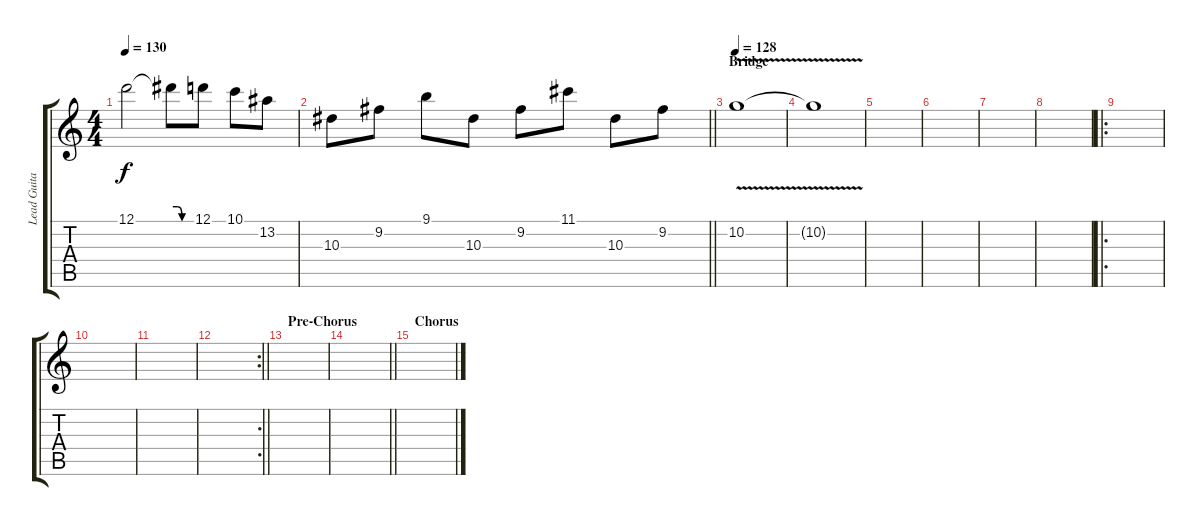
\track ("Lead Guitar 1" "Lead Guita") {instrument overdrivenguitar}
\staff {score tabs}
\tuning (D4 A3 F3 C3 G2 D2) {hide}
\ts (4 4)
\tempo 130
\clef g2
\ks c
12.1{t}.2{dy f} 12.1{be (custom 0 2 15 2 30 0 60 0) t}.8 12.1.8 10.1.8 13.2.8 |
\barLineRight lightlight
10.3.8 9.2.8 9.1.8 10.3.8 9.2.8 11.1.8 10.3.8 9.2.8 |
\section ("" "Bridge")
\tempo 128
10.2{v}.1 |
10.2{v t}.1 |
|
|
|
|
\ro
|
|
|
\rc 2
\barLineRight lightlight
|
\section ("" "Pre-Chorus")
|
\barLineRight lightlight
|
\section ("" "Chorus")
